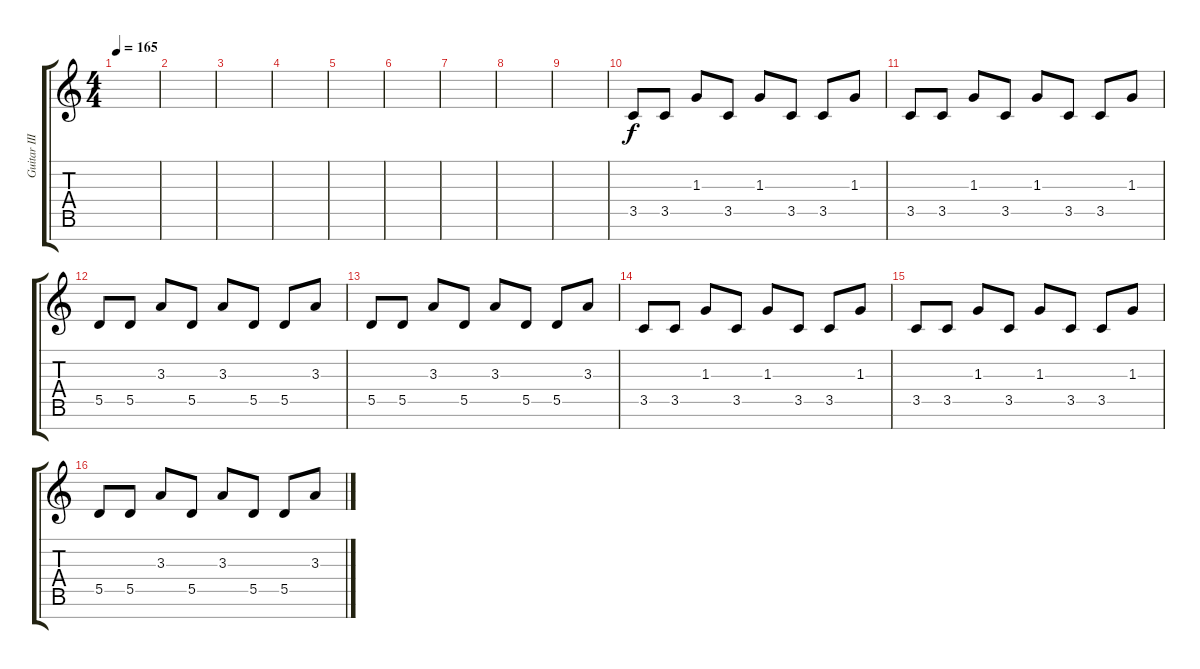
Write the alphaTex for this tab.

\track ("Guitar III" "Guitar III") {instrument distortionguitar}
\staff {score tabs}
\tuning (E4 B3 Gb3 D3 A2 E2 B1) {hide}
\ts (4 4)
\tempo 165
\clef g2
\ks c
|
|
|
|
|
|
|
|
|
3.5.8 3.5.8 1.3.8 3.5.8 1.3.8 3.5.8 3.5.8 1.3.8 |
3.5.8 3.5.8 1.3.8 3.5.8 1.3.8 3.5.8 3.5.8 1.3.8 |
5.5.8 5.5.8 3.3.8 5.5.8 3.3.8 5.5.8 5.5.8 3.3.8 |
5.5.8 5.5.8 3.3.8 5.5.8 3.3.8 5.5.8 5.5.8 3.3.8 |
3.5.8 3.5.8 1.3.8 3.5.8 1.3.8 3.5.8 3.5.8 1.3.8 |
3.5.8 3.5.8 1.3.8 3.5.8 1.3.8 3.5.8 3.5.8 1.3.8 |
5.5.8 5.5.8 3.3.8 5.5.8 3.3.8 5.5.8 5.5.8 3.3.8
